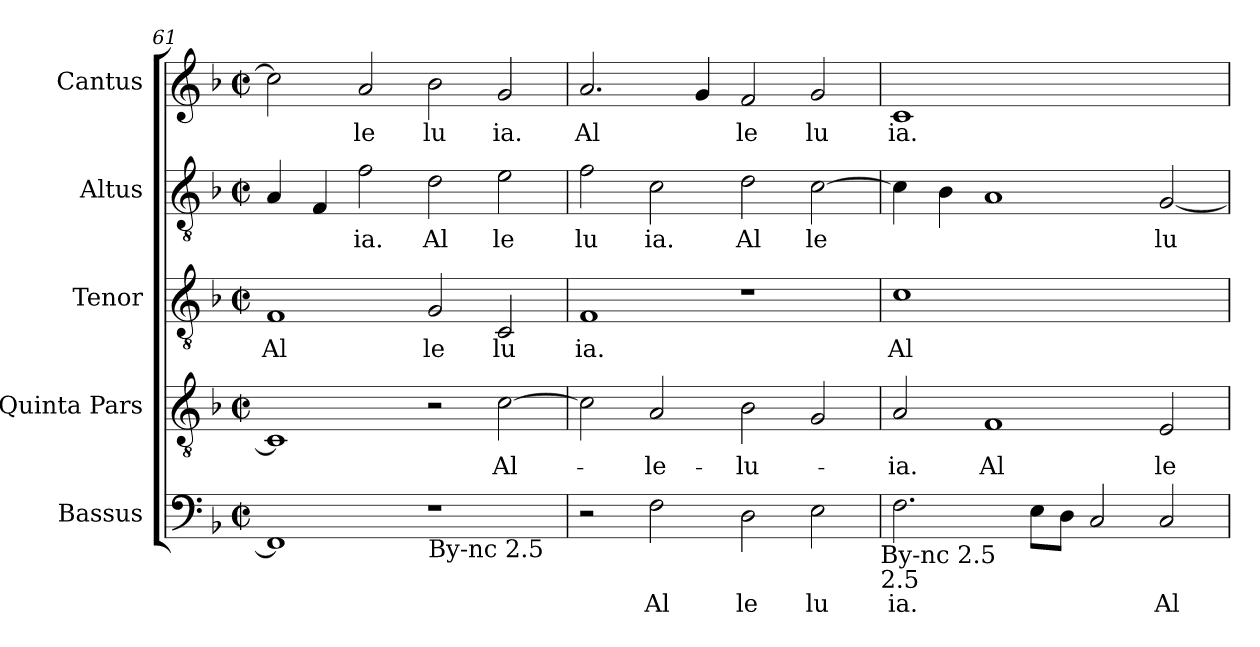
**kern	**text	**kern	**text	**kern	**text	**kern	**text	**kern	**text
*part5	*part5	*part4	*part4	*part3	*part3	*part2	*part2	*part1	*part1
*staff5	*staff5	*staff4	*staff4	*staff3	*staff3	*staff2	*staff2	*staff1	*staff1
*I"Bassus	*	*I"Quinta Pars	*	*I"Tenor	*	*I"Altus	*	*I"Cantus	*
*clefF4	*	*clefGv2	*	*clefGv2	*	*clefGv2	*	*clefG2	*
*k[b-]	*	*k[b-]	*	*k[b-]	*	*k[b-]	*	*k[b-]	*
*F:	*	*F:	*	*F:	*	*F:	*	*F:	*
*M2/2	*	*M2/2	*	*M2/2	*	*M2/2	*	*M2/2	*
*met(c|)	*	*met(c|)	*	*met(c|)	*	*met(c|)	*	*met(c|)	*
=61	=61	=61	=61	=61	=61	=61	=61	=61	=61
!	!	!	!	!	!LO:LY:b:cj	!	!	!	!
1FF]	.	1C]	.	1F	Al	4A/	.	2cc\]	.
.	.	.	.	.	.	4F/	.	.	.
!	!	!	!	!	!	!	!LO:LY:b:cj	!	!LO:LY:b:cj
.	.	.	.	.	.	2f\	ia.	2a/	le
!LO:TX:b:t=By-nc 2.5	!	!	!	!	!	!	!	!	!
!	!	!	!	!	!LO:LY:b:cj	!	!LO:LY:b:cj	!	!LO:LY:b:cj
1r	.	2r	.	2G/	le	2d\	Al	2b-\	lu
!	!	!	!LO:LY:b:cj	!	!LO:LY:b:cj	!	!LO:LY:b:cj	!	!LO:LY:b:cj
.	.	[>2c\	Al-	2C/	lu	2e\	le	2g/	ia.
=62	=62	=62	=62	=62	=62	=62	=62	=62	=62
!	!	!	!	!	!LO:LY:b:cj	!	!LO:LY:b:cj	!	!LO:LY:b:cj
2r	.	2c\]	.	1F	ia.	2f\	lu	2.a/	Al
!	!LO:LY:b:cj	!	!LO:LY:b:cj	!	!	!	!LO:LY:b:cj	!	!
2F\	Al	2A/	-le-	.	.	2c\	ia.	.	.
.	.	.	.	.	.	.	.	4g/	.
!	!LO:LY:b:cj	!	!LO:LY:b:cj	!	!	!	!LO:LY:b:cj	!	!LO:LY:b:cj
2D\	le	2B-\	-lu-	1r	.	2d\	Al	2f/	le
!	!LO:LY:b:cj	!	!	!	!	!	!LO:LY:b:cj	!	!LO:LY:b:cj
2E\	lu	2G/	.	.	.	[<2c\	le	2g/	lu
!LO:TX:b:t=By-nc 2.5	!	!	!	!	!	!	!	!	!
!LO:TX:b:t=2.5	!	!	!	!	!	!	!	!	!
!!LO:PB:g=z
=63	=63	=63	=63	=63	=63	=63	=63	=63	=63
!	!LO:LY:b	!	!LO:LY:b:cj	!	!LO:LY:b:cj	!	!	!	!LO:LY:b:cj
2.F\	ia.	2A/	-ia.	1c	Al	4c\]	.	1c	ia.
.	.	.	.	.	.	4B-\	.	.	.
!	!	!	!LO:LY:b:cj	!	!	!	!	!	!
.	.	1F	Al	.	.	1A	.	.	.
8E\L	.	.	.	.	.	.	.	.	.
8D\J	.	.	.	.	.	.	.	.	.
2C/	.	.	.	1ryy	.	.	.	1ryy	.
!	!LO:LY:b:cj	!	!LO:LY:b:cj	!	!	!	!LO:LY:b:cj	!	!
2C/	Al	2E/	le	.	.	[<2G/	lu	.	.
=	=	=	=	=	=	=	=	=	=
*-	*-	*-	*-	*-	*-	*-	*-	*-	*-
